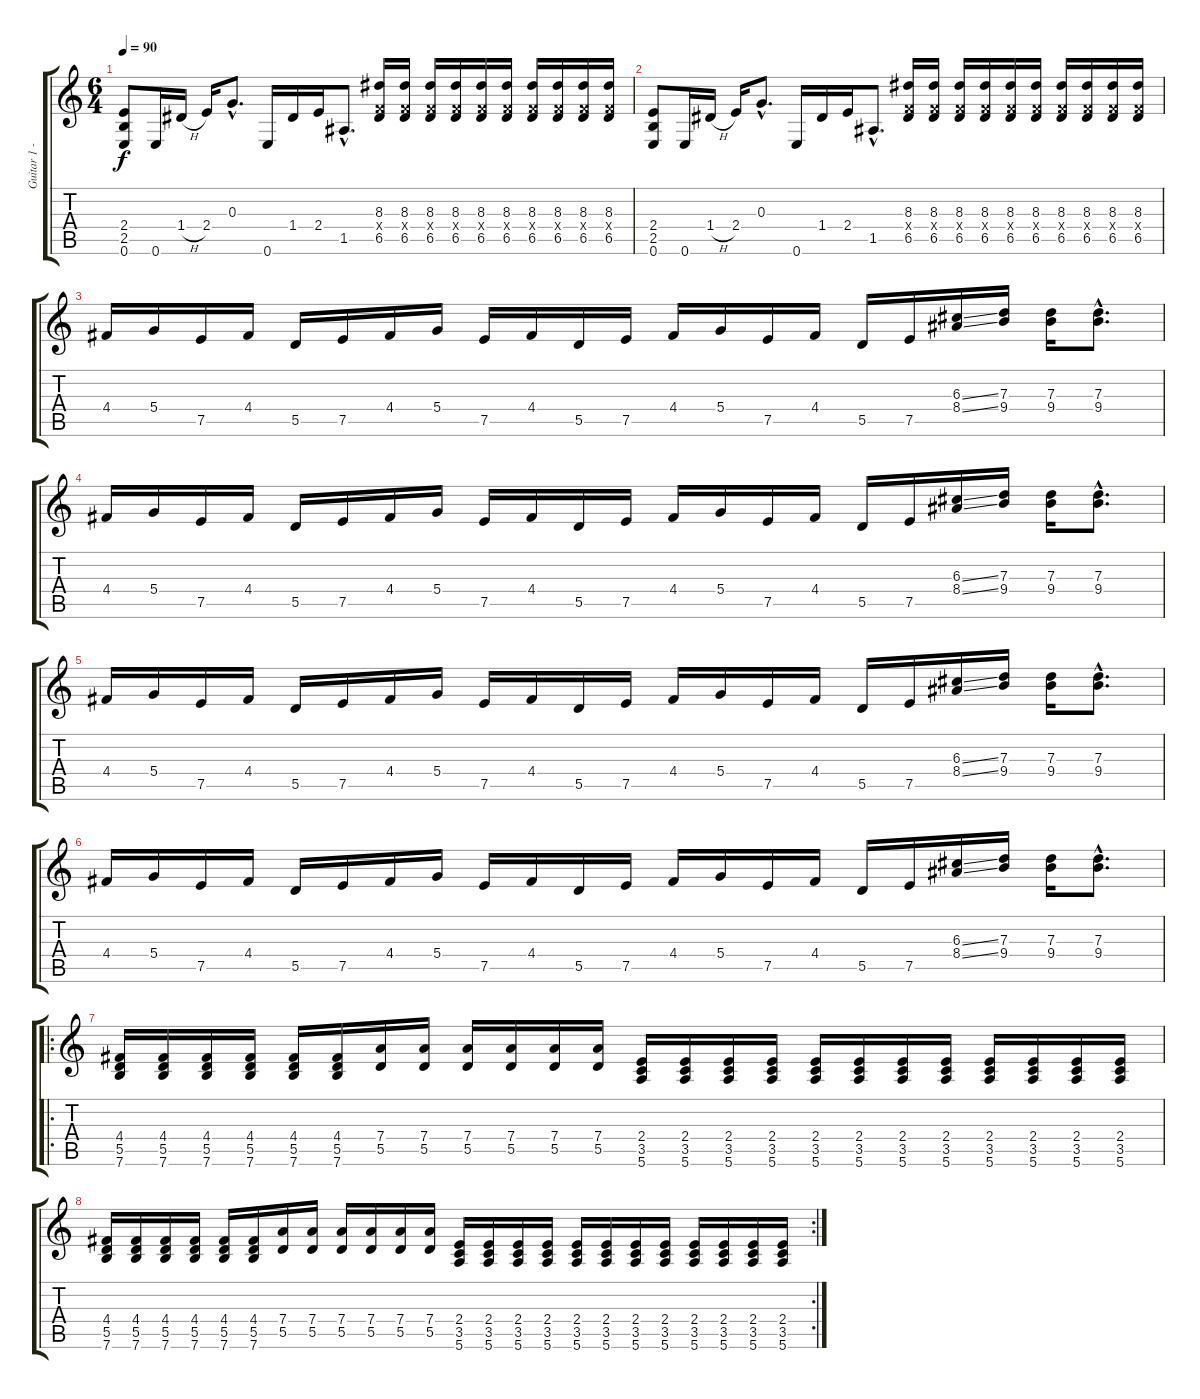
\track ("Guitar 1 - Rythm" "Guitar 1 -") {instrument distortionguitar}
\staff {score tabs}
\tuning (E4 B3 G3 D3 A2 E2) {hide}
\ts (6 4)
\tempo 90
\clef g2
\ks c
(2.4 2.5 0.6).8{dy f} 0.6.16 1.4{h}.16 2.4.16 0.3{hac}.8{d} 0.6.16 1.4.16 2.4.16 1.5{hac}.8{d} (8.3 3.4{x} 6.5).16 (8.3 3.4{x} 6.5).16 (8.3 3.4{x} 6.5).16 (8.3 3.4{x} 6.5).16 (8.3 3.4{x} 6.5).16 (8.3 3.4{x} 6.5).16 (8.3 3.4{x} 6.5).16 (8.3 3.4{x} 6.5).16 (8.3 3.4{x} 6.5).16 (8.3 3.4{x} 6.5).16 |
(2.4 2.5 0.6).8 0.6.16 1.4{h}.16 2.4.16 0.3{hac}.8{d} 0.6.16 1.4.16 2.4.16 1.5{hac}.8{d} (8.3 3.4{x} 6.5).16 (8.3 3.4{x} 6.5).16 (8.3 3.4{x} 6.5).16 (8.3 3.4{x} 6.5).16 (8.3 3.4{x} 6.5).16 (8.3 3.4{x} 6.5).16 (8.3 3.4{x} 6.5).16 (8.3 3.4{x} 6.5).16 (8.3 3.4{x} 6.5).16 (8.3 3.4{x} 6.5).16 |
4.4.16 5.4.16 7.5.16 4.4.16 5.5.16 7.5.16 4.4.16 5.4.16 7.5.16 4.4.16 5.5.16 7.5.16 4.4.16 5.4.16 7.5.16 4.4.16 5.5.16 7.5.16 (6.3{ss} 8.4{ss}).16 (7.3 9.4).16 (7.3 9.4).16 (7.3{hac} 9.4{hac}).8{d} |
4.4.16 5.4.16 7.5.16 4.4.16 5.5.16 7.5.16 4.4.16 5.4.16 7.5.16 4.4.16 5.5.16 7.5.16 4.4.16 5.4.16 7.5.16 4.4.16 5.5.16 7.5.16 (6.3{ss} 8.4{ss}).16 (7.3 9.4).16 (7.3 9.4).16 (7.3{hac} 9.4{hac}).8{d} |
4.4.16 5.4.16 7.5.16 4.4.16 5.5.16 7.5.16 4.4.16 5.4.16 7.5.16 4.4.16 5.5.16 7.5.16 4.4.16 5.4.16 7.5.16 4.4.16 5.5.16 7.5.16 (6.3{ss} 8.4{ss}).16 (7.3 9.4).16 (7.3 9.4).16 (7.3{hac} 9.4{hac}).8{d} |
4.4.16 5.4.16 7.5.16 4.4.16 5.5.16 7.5.16 4.4.16 5.4.16 7.5.16 4.4.16 5.5.16 7.5.16 4.4.16 5.4.16 7.5.16 4.4.16 5.5.16 7.5.16 (6.3{ss} 8.4{ss}).16 (7.3 9.4).16 (7.3 9.4).16 (7.3{hac} 9.4{hac}).8{d} |
\ro
(4.4 5.5 7.6).16 (4.4 5.5 7.6).16 (4.4 5.5 7.6).16 (4.4 5.5 7.6).16 (4.4 5.5 7.6).16 (4.4 5.5 7.6).16 (7.4 5.5).16 (7.4 5.5).16 (7.4 5.5).16 (7.4 5.5).16 (7.4 5.5).16 (7.4 5.5).16 (2.4 3.5 5.6).16 (2.4 3.5 5.6).16 (2.4 3.5 5.6).16 (2.4 3.5 5.6).16 (2.4 3.5 5.6).16 (2.4 3.5 5.6).16 (2.4 3.5 5.6).16 (2.4 3.5 5.6).16 (2.4 3.5 5.6).16 (2.4 3.5 5.6).16 (2.4 3.5 5.6).16 (2.4 3.5 5.6).16 |
\rc 2
(4.4 5.5 7.6).16 (4.4 5.5 7.6).16 (4.4 5.5 7.6).16 (4.4 5.5 7.6).16 (4.4 5.5 7.6).16 (4.4 5.5 7.6).16 (7.4 5.5).16 (7.4 5.5).16 (7.4 5.5).16 (7.4 5.5).16 (7.4 5.5).16 (7.4 5.5).16 (2.4 3.5 5.6).16 (2.4 3.5 5.6).16 (2.4 3.5 5.6).16 (2.4 3.5 5.6).16 (2.4 3.5 5.6).16 (2.4 3.5 5.6).16 (2.4 3.5 5.6).16 (2.4 3.5 5.6).16 (2.4 3.5 5.6).16 (2.4 3.5 5.6).16 (2.4 3.5 5.6).16 (2.4 3.5 5.6).16
